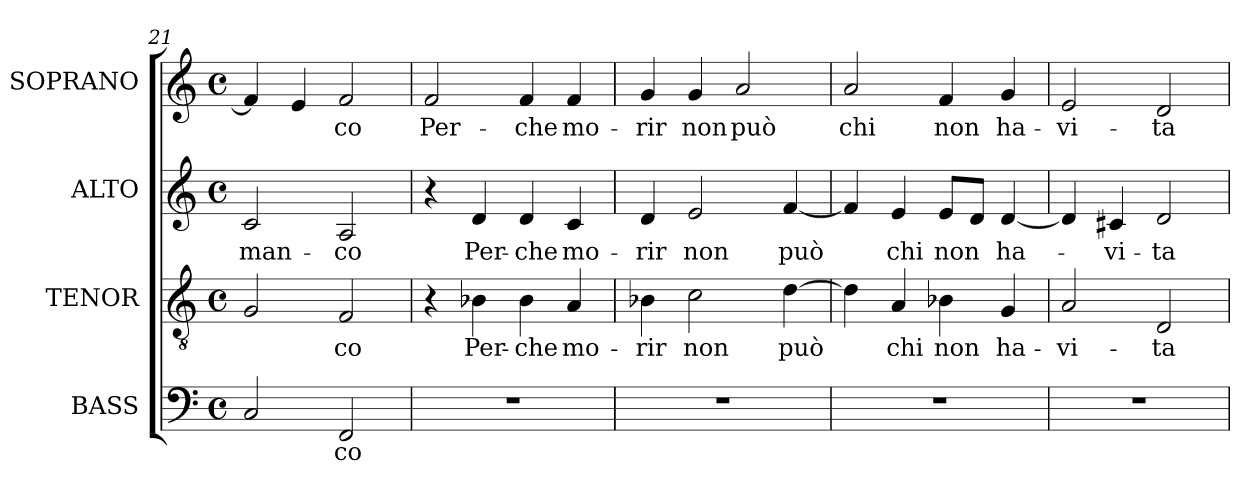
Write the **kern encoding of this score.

**kern	**text	**kern	**text	**kern	**text	**kern	**text
*part4	*part4	*part3	*part3	*part2	*part2	*part1	*part1
*staff4	*staff4	*staff3	*staff3	*staff2	*staff2	*staff1	*staff1
*I"BASS	*	*I"TENOR	*	*I"ALTO	*	*I"SOPRANO	*
*I'B.	*	*I'T.	*	*I'A.	*	*I'S.	*
*clefF4	*	*clefGv2	*	*clefG2	*	*clefG2	*
*	*	*ITrd7c12	*	*	*	*	*
*k[]	*	*k[]	*	*k[]	*	*k[]	*
*C:	*	*C:	*	*C:	*	*C:	*
*M4/4	*	*M4/4	*	*M4/4	*	*M4/4	*
*met(c)	*	*met(c)	*	*met(c)	*	*met(c)	*
=21	=21	=21	=21	=21	=21	=21	=21
!	!	!	!	!	!LO:LY:b:color=#000000	!	!
2Ci/	.	2GGi/	.	2ci/	man-	4fi/]	.
.	.	.	.	.	.	4ei/	.
!	!LO:LY:b:color=#000000	!	!	!	!	!	!
!	!	!	!LO:LY:b:color=#000000	!	!	!	!
!	!	!	!	!	!LO:LY:b:color=#000000	!	!
!	!	!	!	!	!	!	!LO:LY:b:color=#000000
2FFi/	-co	2FFi/	-co	2Ai/	-co	2fi/	-co
=22	=22	=22	=22	=22	=22	=22	=22
!	!	!	!	!	!	!	!LO:LY:b:color=#000000
1r	.	4r	.	4r	.	2fi/	Per-
!	!	!	!LO:LY:b:color=#000000	!	!	!	!
!	!	!	!	!	!LO:LY:b:color=#000000	!	!
.	.	4BB-Xi\	Per-	4di/	Per-	.	.
!	!	!	!LO:LY:b:color=#000000	!	!	!	!
!	!	!	!	!	!LO:LY:b:color=#000000	!	!
!	!	!	!	!	!	!	!LO:LY:b:color=#000000
.	.	4BB-i\	-che	4di/	-che	4fi/	-che
!	!	!	!LO:LY:b:color=#000000	!	!	!	!
!	!	!	!	!	!LO:LY:b:color=#000000	!	!
!	!	!	!	!	!	!	!LO:LY:b:color=#000000
.	.	4AAi/	mo-	4ci/	mo-	4fi/	mo-
!!LO:PB:g=z
=23	=23	=23	=23	=23	=23	=23	=23
!	!	!	!LO:LY:b:color=#000000	!	!	!	!
!	!	!	!	!	!LO:LY:b:color=#000000	!	!
!	!	!	!	!	!	!	!LO:LY:b:color=#000000
1r	.	4BB-Xi\	-rir	4di/	-rir	4gi/	-rir
!	!	!	!LO:LY:b:color=#000000	!	!	!	!
!	!	!	!	!	!LO:LY:b:color=#000000	!	!
!	!	!	!	!	!	!	!LO:LY:b:color=#000000
.	.	2Ci\	non	2ei/	non	4gi/	non
!	!	!	!	!	!	!	!LO:LY:b:color=#000000
.	.	.	.	.	.	2ai/	può
!	!	!	!LO:LY:b:color=#000000	!	!	!	!
!	!	!	!	!	!LO:LY:b:color=#000000	!	!
.	.	[4Di\	può	[4fi/	può	.	.
=24	=24	=24	=24	=24	=24	=24	=24
!	!	!	!	!	!	!	!LO:LY:b:color=#000000
1r	.	4Di\]	.	4fi/]	.	2ai/	chi
!	!	!	!LO:LY:b:color=#000000	!	!	!	!
!	!	!	!	!	!LO:LY:b:color=#000000	!	!
.	.	4AAi/	chi	4ei/	chi	.	.
!	!	!	!LO:LY:b:color=#000000	!	!	!	!
!	!	!	!	!	!LO:LY:b:color=#000000	!	!
!	!	!	!	!	!	!	!LO:LY:b:color=#000000
.	.	4BB-Xi\	non	8ei/L	non	4fi/	non
.	.	.	.	8di/J	.	.	.
!	!	!	!LO:LY:b:color=#000000	!	!	!	!
!	!	!	!	!	!LO:LY:b:color=#000000	!	!
!	!	!	!	!	!	!	!LO:LY:b:color=#000000
.	.	4GGi/	ha-	[4di/	ha-	4gi/	ha-
=25	=25	=25	=25	=25	=25	=25	=25
!	!	!	!LO:LY:b:color=#000000	!	!	!	!
!	!	!	!	!	!	!	!LO:LY:b:color=#000000
1r	.	2AAi/	-vi-	4di/]	.	2ei/	-vi-
!	!	!	!	!	!LO:LY:b:color=#000000	!	!
.	.	.	.	4c#Xi/	-vi-	.	.
!	!	!	!LO:LY:b:color=#000000	!	!	!	!
!	!	!	!	!	!LO:LY:b:color=#000000	!	!
!	!	!	!	!	!	!	!LO:LY:b:color=#000000
.	.	2DDi/	-ta	2di/	-ta	2di/	-ta
=	=	=	=	=	=	=	=
*-	*-	*-	*-	*-	*-	*-	*-
